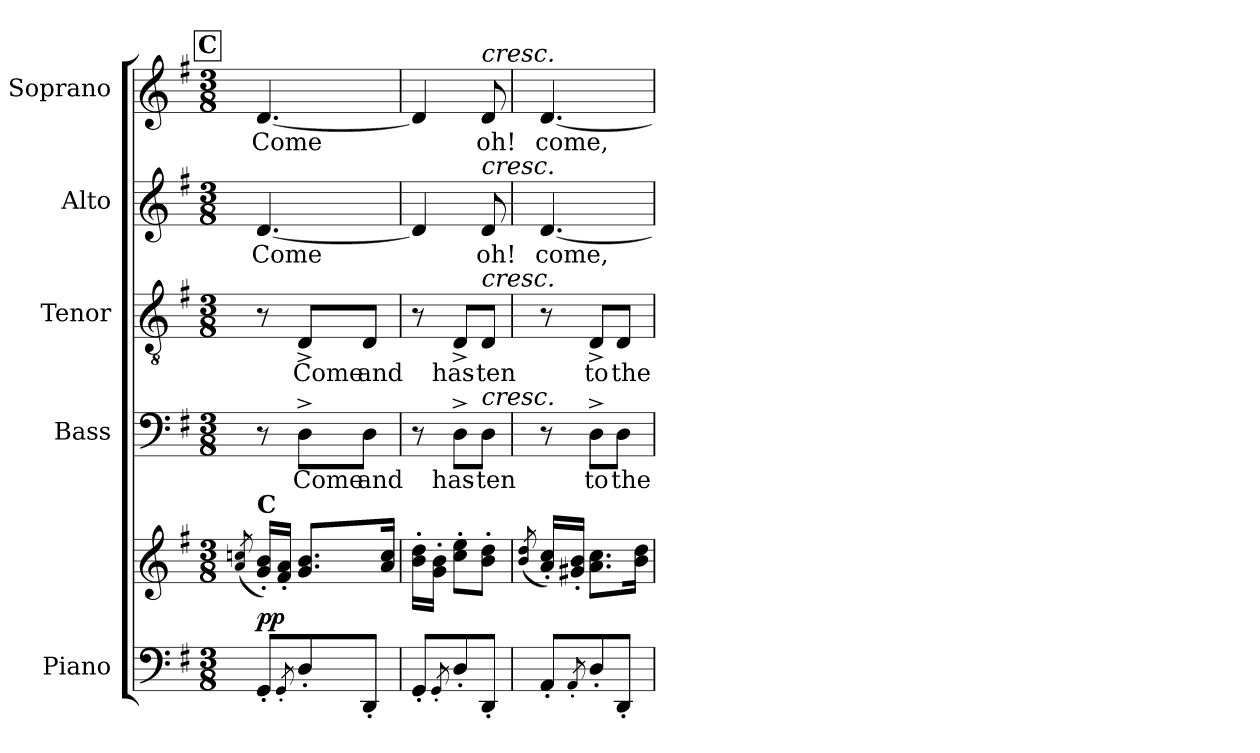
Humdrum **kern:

**kern	**kern	**dynam	**kern	**text	**kern	**text	**kern	**text	**kern	**text
*part5	*part5	*part5	*part4	*part4	*part3	*part3	*part2	*part2	*part1	*part1
*staff6	*staff5	*staff5/6	*staff4	*staff4	*staff3	*staff3	*staff2	*staff2	*staff1	*staff1
*I"Piano	*	*	*I"Bass	*	*I"Tenor	*	*I"Alto	*	*I"Soprano	*
*I'Pno	*	*	*	*	*	*	*	*	*	*
*clefF4	*clefG2	*	*clefF4	*	*clefGv2	*	*clefG2	*	*clefG2	*
*k[f#]	*k[f#]	*	*k[f#]	*	*k[f#]	*	*k[f#]	*	*k[f#]	*
*M3/8	*M3/8	*	*M3/8	*	*M3/8	*	*M3/8	*	*M3/8	*
*MM80	*MM80	*	*MM80	*	*MM80	*	*MM80	*	*MM80	*
!!LO:REH:place=s1:a:B:fs=14:t=C
=43	=43	=43	=43	=43	=43	=43	=43	=43	=43	=43
.	(<8qa/ 8qccn/	.	.	.	.	.	.	.	.	.
!	!LO:TX:a:B:t=C	!	!	!	!	!	!	!	!	!
!	!	!LO:DY:a=2	!	!	!	!	!	!LO:LY:b	!	!LO:LY:b
8GG'/L	16g/' 16b/'LL)	pp	8r	.	8r	.	[4.d/	Come	[4.d/	Come
.	16f#/' 16a/'JJ	.	.	.	.	.	.	.	.	.
8qGG'/	.	.	.	.	.	.	.	.	.	.
!	!	!	!	!LO:LY:b	!	!LO:LY:b	!	!	!	!
8D'/	8.g/ 8.b/L	.	8D^\L	Come	8D^/L	Come	.	.	.	.
!	!	!	!	!LO:LY:b	!	!LO:LY:b	!	!	!	!
8DD'/J	.	.	8D\J	and	8D/J	and	.	.	.	.
.	16a/ 16cc/Jk	.	.	.	.	.	.	.	.	.
=44	=44	=44	=44	=44	=44	=44	=44	=44	=44	=44
8GG'/L	16b\' 16dd\'LL	.	8r	.	8r	.	4d/]	.	4d/]	.
.	16g\' 16b\'JJ	.	.	.	.	.	.	.	.	.
8qGG'/	.	.	.	.	.	.	.	.	.	.
!	!	!	!	!LO:LY:b	!	!LO:LY:b	!	!	!	!
8D'/	8cc\' 8ee\'L	.	8D^\L	has-	8D^/L	has-	.	.	.	.
!	!	!	!	!	!	!	!	!	!LO:TX:a:i:t=cresc.	!
!	!	!	!	!	!	!	!LO:TX:a:i:t=cresc.	!	!	!
!	!	!	!	!	!LO:TX:a:i:t=cresc.	!	!	!	!	!
!	!	!	!LO:TX:a:i:t=cresc.	!	!	!	!	!	!	!
!	!	!	!	!LO:LY:b	!	!LO:LY:b	!	!LO:LY:b	!	!LO:LY:b
8DD'/J	8b\' 8dd\'J	.	8D\J	-ten	8D/J	-ten	8d/	oh!	8d/	oh!
=45	=45	=45	=45	=45	=45	=45	=45	=45	=45	=45
.	(<8qb/ 8qdd/	.	.	.	.	.	.	.	.	.
!	!	!	!	!	!	!	!	!LO:LY:b	!	!LO:LY:b
8AA'/L	16a/' 16cc/'LL)	.	8r	.	8r	.	[4.d/	come,	[4.d/	come,
.	16g#X/' 16b/'JJ	.	.	.	.	.	.	.	.	.
8qAA'/	.	.	.	.	.	.	.	.	.	.
!	!	!	!	!LO:LY:b	!	!LO:LY:b	!	!	!	!
8D'/	8.a\ 8.cc\L	.	8D^\L	to	8D^/L	to	.	.	.	.
!	!	!	!	!LO:LY:b	!	!LO:LY:b	!	!	!	!
8DD'/J	.	.	8D\J	the	8D/J	the	.	.	.	.
.	16b\ 16dd\Jk	.	.	.	.	.	.	.	.	.
=	=	=	=	=	=	=	=	=	=	=
*-	*-	*-	*-	*-	*-	*-	*-	*-	*-	*-
